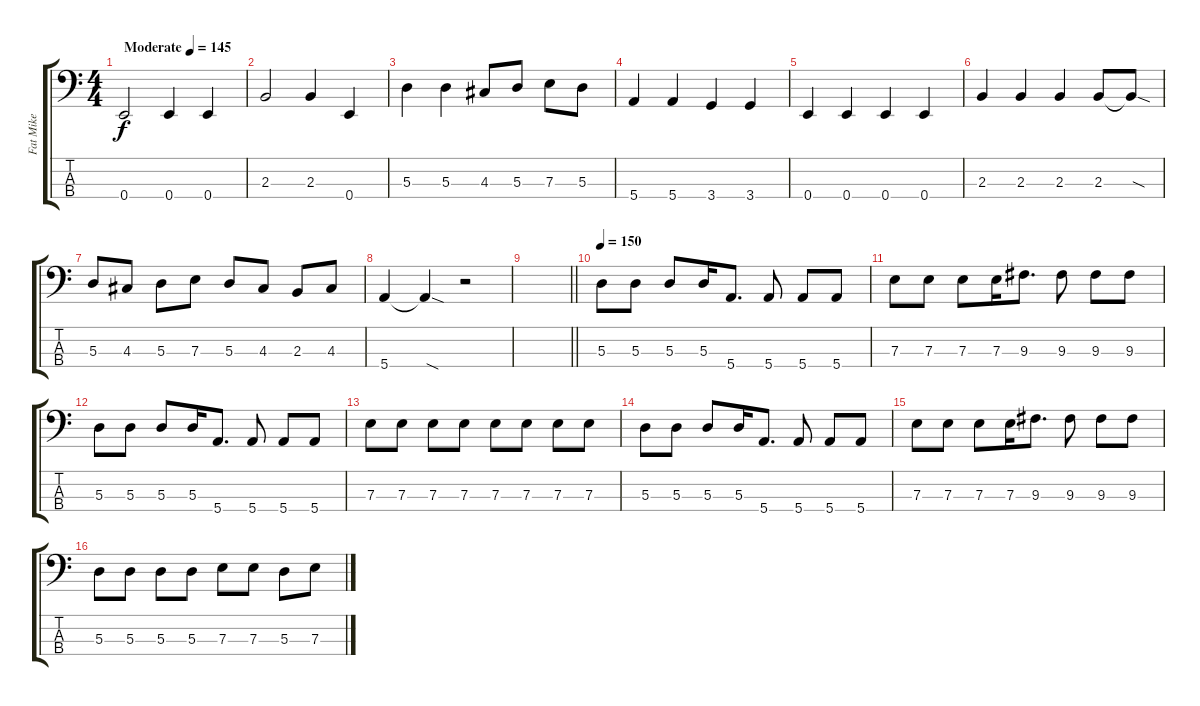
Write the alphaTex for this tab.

\track ("Fat Mike" "Fat Mike") {instrument electricbasspick}
\staff {score tabs}
\tuning (G2 D2 A1 E1) {hide}
\ts (4 4)
\tempo (145 "Moderate")
\clef f4
\ks c
0.4.2{dy f instrument electricbasspick} 0.4.4 0.4.4 |
2.3.2 2.3.4 0.4.4 |
5.3.4 5.3.4 4.3.8 5.3.8 7.3.8 5.3.8 |
5.4.4 5.4.4 3.4.4 3.4.4 |
0.4.4 0.4.4 0.4.4 0.4.4 |
2.3.4 2.3.4 2.3.4 2.3.8 2.3{sod t}.8 |
5.3.8 4.3.8 5.3.8 7.3.8 5.3.8 4.3.8 2.3.8 4.3.8 |
5.4.4 5.4{sod t}.4 r.2 |
\barLineRight lightlight
|
\section ("" "")
\tempo 150
5.3.8 5.3.8 5.3.8 5.3.16 5.4.8{d} 5.4.8 5.4.8 5.4.8 |
7.3.8 7.3.8 7.3.8 7.3.16 9.3.8{d} 9.3.8 9.3.8 9.3.8 |
5.3.8 5.3.8 5.3.8 5.3.16 5.4.8{d} 5.4.8 5.4.8 5.4.8 |
7.3.8 7.3.8 7.3.8 7.3.8 7.3.8 7.3.8 7.3.8 7.3.8 |
5.3.8 5.3.8 5.3.8 5.3.16 5.4.8{d} 5.4.8 5.4.8 5.4.8 |
7.3.8 7.3.8 7.3.8 7.3.16 9.3.8{d} 9.3.8 9.3.8 9.3.8 |
5.3.8 5.3.8 5.3.8 5.3.8 7.3.8 7.3.8 5.3.8 7.3.8
